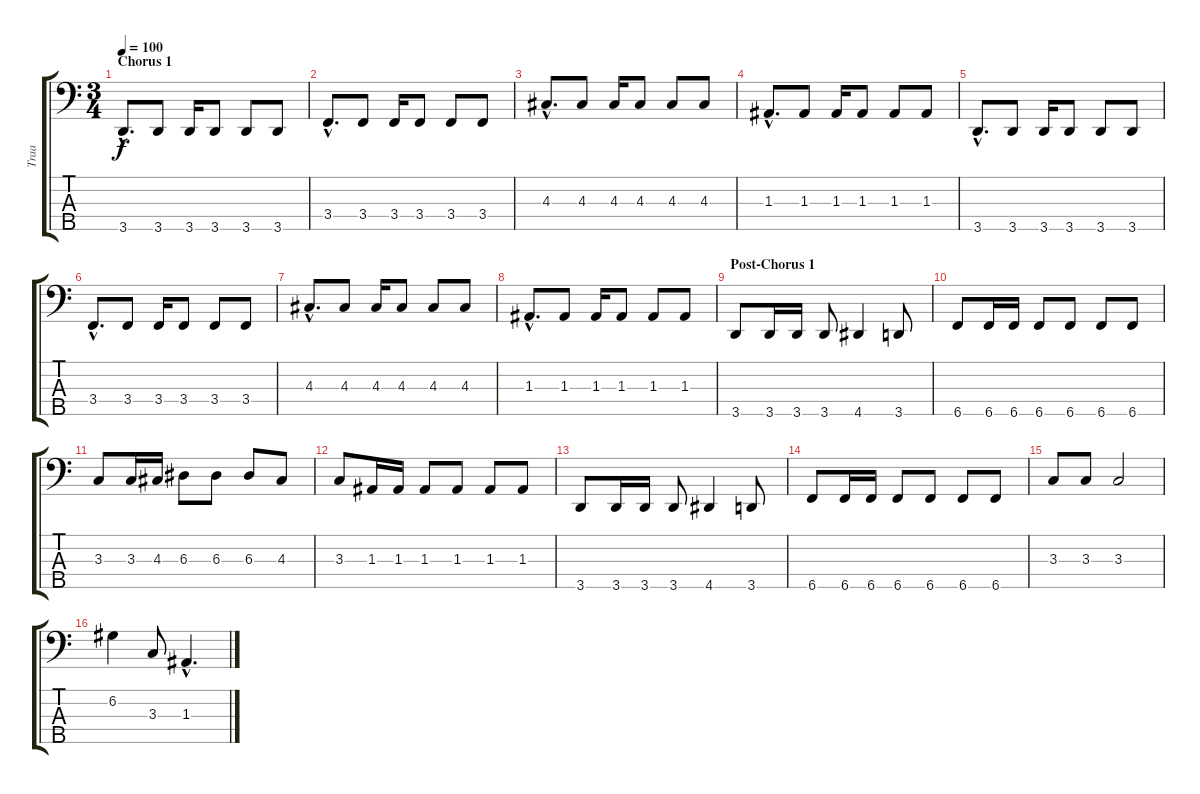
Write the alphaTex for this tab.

\track ("Traa" "Traa") {instrument electricbassfinger}
\staff {score tabs}
\tuning (G2 D2 A1 D1 B0) {hide}
\ts (3 4)
\section ("" "Chorus 1")
\tempo 100
\clef f4
\ks c
3.5{hac}.8{d dy f} 3.5.8 3.5.16 3.5.8 3.5.8 3.5.8 |
3.4{hac}.8{d} 3.4.8 3.4.16 3.4.8 3.4.8 3.4.8 |
4.3{hac}.8{d} 4.3.8 4.3.16 4.3.8 4.3.8 4.3.8 |
1.3{hac}.8{d} 1.3.8 1.3.16 1.3.8 1.3.8 1.3.8 |
3.5{hac}.8{d} 3.5.8 3.5.16 3.5.8 3.5.8 3.5.8 |
3.4{hac}.8{d} 3.4.8 3.4.16 3.4.8 3.4.8 3.4.8 |
4.3{hac}.8{d} 4.3.8 4.3.16 4.3.8 4.3.8 4.3.8 |
1.3{hac}.8{d} 1.3.8 1.3.16 1.3.8 1.3.8 1.3.8 |
\section ("" "Post-Chorus 1")
3.5.8 3.5.16 3.5.16 3.5.8 4.5.4 3.5.8 |
6.5.8 6.5.16 6.5.16 6.5.8 6.5.8 6.5.8 6.5.8 |
3.3.8 3.3.16 4.3.16 6.3.8 6.3.8 6.3.8 4.3.8 |
3.3.8 1.3.16 1.3.16 1.3.8 1.3.8 1.3.8 1.3.8 |
3.5.8 3.5.16 3.5.16 3.5.8 4.5.4 3.5.8 |
6.5.8 6.5.16 6.5.16 6.5.8 6.5.8 6.5.8 6.5.8 |
3.3.8 3.3.8 3.3.2 |
6.2.4 3.3.8 1.3{hac}.4{d}
